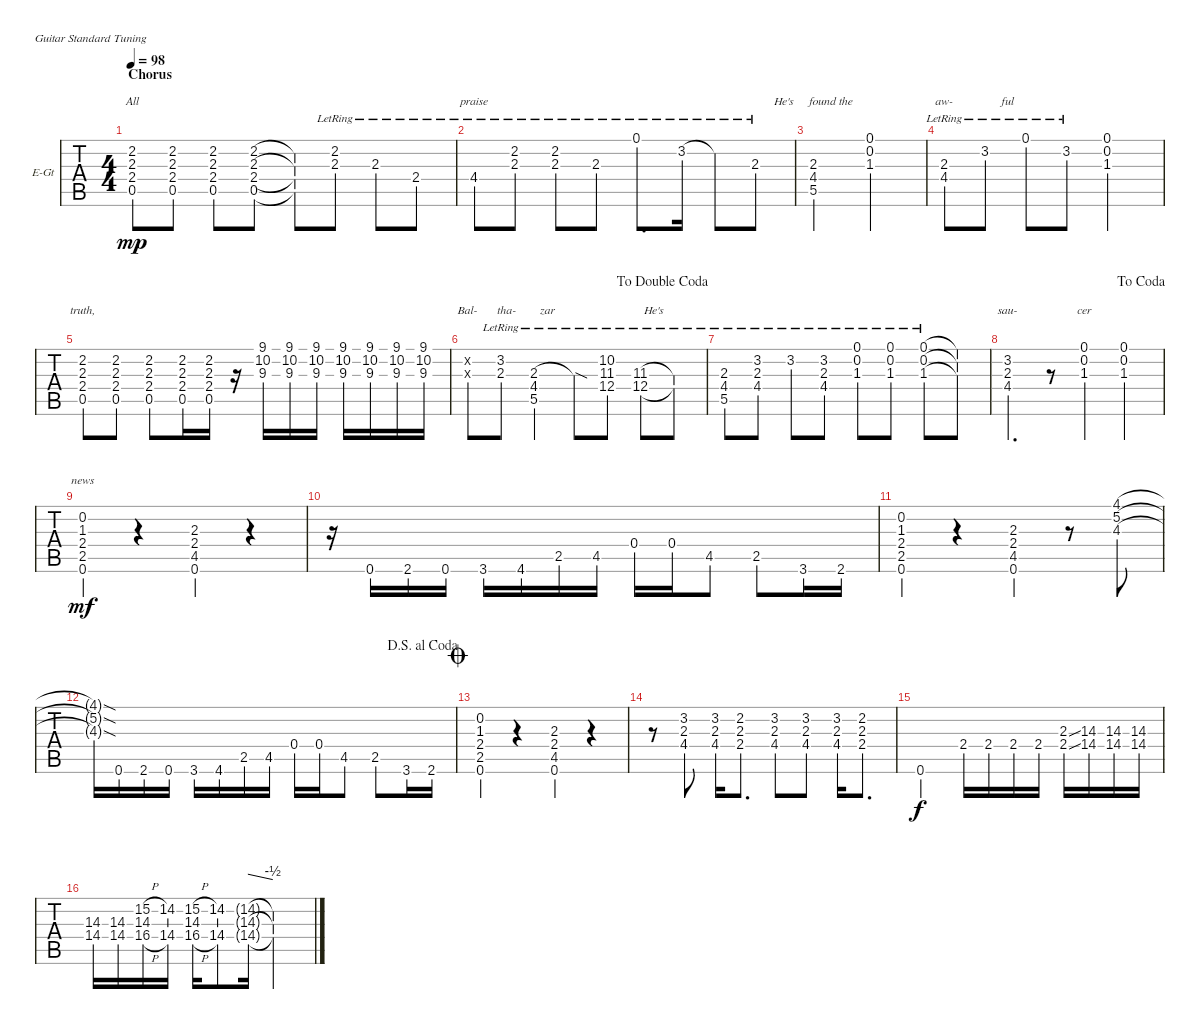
\defaultSystemsLayout 4
\bracketExtendMode nobrackets
\firstSystemTrackNameOrientation horizontal
\otherSystemsTrackNameOrientation horizontal
\track ("Electric Guitar" "E-Gt") {instrument distortionguitar}
\staff {tabs}
\tuning (E4 B3 G3 D3 A2 E2)
\ts (4 4)
\section ("" "Chorus")
\scale
0.424437
\tempo 98
\accidentals auto
\clef g2
\ottava regular
\simile none
\ks c
(0.5 2.4 2.3 2.2).8{lyrics (0 "") lyrics (1 "") lyrics (2 "") lyrics (3 "All") lyrics (4 "") dy mp} (0.5 2.4 2.3 2.2).8{lyrics (0 "") lyrics (1 "") lyrics (2 "") lyrics (3 "") lyrics (4 "")} (0.5 2.4 2.3 2.2).8{lyrics (0 "") lyrics (1 "") lyrics (2 "") lyrics (3 "") lyrics (4 "")} (0.5 2.4 2.3 2.2).8{lyrics (0 "") lyrics (1 "") lyrics (2 "") lyrics (3 "") lyrics (4 "")} (0.5{t} 2.4{t} 2.3{t} 2.2{t}).8{lyrics (0 "") lyrics (1 "") lyrics (2 "") lyrics (3 "") lyrics (4 "")} (2.3{lr} 2.2{lr}).8{lyrics (0 "") lyrics (1 "") lyrics (2 "") lyrics (3 "") lyrics (4 "")} 2.3{lr}.8{lyrics (0 "") lyrics (1 "") lyrics (2 "") lyrics (3 "") lyrics (4 "")} 2.4{lr}.8{lyrics (0 "") lyrics (1 "") lyrics (2 "") lyrics (3 "") lyrics (4 "")} |
\scale
0.384423 4.4{lr}.8{lyrics (0 "") lyrics (1 "") lyrics (2 "") lyrics (3 "praise") lyrics (4 "")} (2.3{lr} 2.2{lr}).8{lyrics (0 "") lyrics (1 "") lyrics (2 "") lyrics (3 "") lyrics (4 "")} (2.2{lr} 2.3{lr}).8{lyrics (0 "") lyrics (1 "") lyrics (2 "") lyrics (3 "") lyrics (4 "")} 2.3{lr}.8{lyrics (0 "") lyrics (1 "") lyrics (2 "") lyrics (3 "") lyrics (4 "")} 0.1{lr}.8{d lyrics (0 "") lyrics (1 "") lyrics (2 "") lyrics (3 "") lyrics (4 "")} 3.2{lr}.16{lyrics (0 "") lyrics (1 "") lyrics (2 "") lyrics (3 "") lyrics (4 "")} 3.2{lr t}.8{lyrics (0 "") lyrics (1 "") lyrics (2 "") lyrics (3 "") lyrics (4 "")} 2.3{lr}.8{lyrics (0 "") lyrics (1 "") lyrics (2 "") lyrics (3 "") lyrics (4 "")} |
\scale
0.190672 (5.5 4.4 2.3).2{lyrics (0 "") lyrics (1 "") lyrics (2 "") lyrics (3 "He's     found the") lyrics (4 "")} (1.3 0.2 0.1).2{lyrics (0 "") lyrics (1 "") lyrics (2 "") lyrics (3 "") lyrics (4 "")} |
(4.4{lr} 2.3{lr}).8{lyrics (0 "") lyrics (1 "") lyrics (2 "") lyrics (3 "aw-") lyrics (4 "")} 3.2{lr}.8{lyrics (0 "") lyrics (1 "") lyrics (2 "") lyrics (3 "               ful ") lyrics (4 "")} 0.1{lr}.8{lyrics (0 "") lyrics (1 "") lyrics (2 "") lyrics (3 "") lyrics (4 "")} 3.2{lr}.8{lyrics (0 "") lyrics (1 "") lyrics (2 "") lyrics (3 "") lyrics (4 "")} (0.1 0.2 1.3).2{lyrics (0 "") lyrics (1 "") lyrics (2 "") lyrics (3 "") lyrics (4 "")} |
(0.5 2.4 2.3 2.2).8{lyrics (0 "") lyrics (1 "") lyrics (2 "") lyrics (3 "truth,") lyrics (4 "")} (2.2 0.5 2.4 2.3).8{lyrics (0 "") lyrics (1 "") lyrics (2 "") lyrics (3 "") lyrics (4 "")} (2.2 0.5 2.4 2.3).8{lyrics (0 "") lyrics (1 "") lyrics (2 "") lyrics (3 "") lyrics (4 "")} (2.2 0.5 2.4 2.3).16{lyrics (0 "") lyrics (1 "") lyrics (2 "") lyrics (3 "") lyrics (4 "")} (2.2 0.5 2.4 2.3).16{lyrics (0 "") lyrics (1 "") lyrics (2 "") lyrics (3 "") lyrics (4 "")} r.16 (9.3 10.2 9.1).16{lyrics (0 "") lyrics (1 "") lyrics (2 "") lyrics (3 "") lyrics (4 "")} (9.1 10.2 9.3).16{lyrics (0 "") lyrics (1 "") lyrics (2 "") lyrics (3 "") lyrics (4 "")} (9.3 10.2 9.1).16{lyrics (0 "") lyrics (1 "") lyrics (2 "") lyrics (3 "") lyrics (4 "")} (9.1 10.2 9.3).16{lyrics (0 "") lyrics (1 "") lyrics (2 "") lyrics (3 "") lyrics (4 "")} (9.3 10.2 9.1).16{lyrics (0 "") lyrics (1 "") lyrics (2 "") lyrics (3 "") lyrics (4 "")} (9.3 10.2 9.1).16{lyrics (0 "") lyrics (1 "") lyrics (2 "") lyrics (3 "") lyrics (4 "")} (9.1 10.2 9.3).16{lyrics (0 "") lyrics (1 "") lyrics (2 "") lyrics (3 "") lyrics (4 "")} |
\jump dadoublecoda
(0.2{x} 0.3{x}).8{lyrics (0 "") lyrics (1 "") lyrics (2 "") lyrics (3 "Bal-") lyrics (4 "")} (2.3{lr} 3.2{lr}).8{lyrics (0 "") lyrics (1 "") lyrics (2 "") lyrics (3 "    tha-") lyrics (4 "")} (2.3{lr} 4.4{lr} 5.5{lr}).4{lyrics (0 "") lyrics (1 "") lyrics (2 "") lyrics (3 "         zar") lyrics (4 "")} 2.3{sod lr t}.8{lyrics (0 "") lyrics (1 "") lyrics (2 "") lyrics (3 "") lyrics (4 "")} (10.2{lr} 11.3{lr} 12.4{lr}).8{lyrics (0 "") lyrics (1 "") lyrics (2 "") lyrics (3 "") lyrics (4 "")} (12.4{lr} 11.3{lr}).8{lyrics (0 "") lyrics (1 "") lyrics (2 "") lyrics (3 "         He's") lyrics (4 "")} (12.4{lr t} 11.3{lr t}).8 |
(5.5{lr} 4.4{lr} 2.3{lr}).8 (2.3{lr} 3.2{lr} 4.4{lr}).8 3.2{lr}.8 (2.3{lr} 3.2{lr} 4.4{lr}).8 (1.3{lr} 0.2{lr} 0.1{lr}).8 (1.3{lr} 0.2{lr} 0.1{lr}).8 (0.1{lr} 0.2{lr} 1.3{lr}).8 (0.1{t} 0.2{t} 1.3{t}).8 |
\jump dacoda
(3.2 2.3 4.4).4{d lyrics (0 "") lyrics (1 "") lyrics (2 "") lyrics (3 "sau-") lyrics (4 "")} r.8 (1.3 0.2 0.1).4{lyrics (0 "") lyrics (1 "") lyrics (2 "") lyrics (3 "cer") lyrics (4 "")} (0.1 0.2 1.3).4{lyrics (0 "") lyrics (1 "") lyrics (2 "") lyrics (3 "") lyrics (4 "")} |
(0.6 2.5 2.4 1.3 0.2).4{lyrics (0 "") lyrics (1 "") lyrics (2 "") lyrics (3 "news") lyrics (4 "") dy mf} r.4 (0.6 4.5 2.4 2.3).4{lyrics (0 "") lyrics (1 "") lyrics (2 "") lyrics (3 "") lyrics (4 "")} r.4 |
r.16 0.6.16{lyrics (0 "") lyrics (1 "") lyrics (2 "") lyrics (3 "") lyrics (4 "")} 2.6.16{lyrics (0 "") lyrics (1 "") lyrics (2 "") lyrics (3 "") lyrics (4 "")} 0.6.16{lyrics (0 "") lyrics (1 "") lyrics (2 "") lyrics (3 "") lyrics (4 "")} 3.6.16{lyrics (0 "") lyrics (1 "") lyrics (2 "") lyrics (3 "") lyrics (4 "")} 4.6.16{lyrics (0 "") lyrics (1 "") lyrics (2 "") lyrics (3 "") lyrics (4 "")} 2.5.16{lyrics (0 "") lyrics (1 "") lyrics (2 "") lyrics (3 "") lyrics (4 "")} 4.5.16{lyrics (0 "") lyrics (1 "") lyrics (2 "") lyrics (3 "") lyrics (4 "")} 0.4.16{lyrics (0 "") lyrics (1 "") lyrics (2 "") lyrics (3 "") lyrics (4 "")} 0.4.16{lyrics (0 "") lyrics (1 "") lyrics (2 "") lyrics (3 "") lyrics (4 "")} 4.5.8{lyrics (0 "") lyrics (1 "") lyrics (2 "") lyrics (3 "") lyrics (4 "")} 2.5.8{lyrics (0 "") lyrics (1 "") lyrics (2 "") lyrics (3 "") lyrics (4 "")} 3.6.16{lyrics (0 "") lyrics (1 "") lyrics (2 "") lyrics (3 "") lyrics (4 "")} 2.6.16{lyrics (0 "") lyrics (1 "") lyrics (2 "") lyrics (3 "") lyrics (4 "")} |
(0.6 2.5 2.4 1.3 0.2).4{lyrics (0 "") lyrics (1 "") lyrics (2 "") lyrics (3 "") lyrics (4 "")} r.4 (0.6 4.5 2.4 2.3).4{lyrics (0 "") lyrics (1 "") lyrics (2 "") lyrics (3 "") lyrics (4 "")} r.8 (4.3 5.2 4.1).8{lyrics (0 "") lyrics (1 "") lyrics (2 "") lyrics (3 "") lyrics (4 "")} |
\jump dalsegnoalcoda
(4.3{sod t} 5.2{sod t} 4.1{sod t}).16{lyrics (0 "") lyrics (1 "") lyrics (2 "") lyrics (3 "") lyrics (4 "")} 0.6.16{lyrics (0 "") lyrics (1 "") lyrics (2 "") lyrics (3 "") lyrics (4 "")} 2.6.16{lyrics (0 "") lyrics (1 "") lyrics (2 "") lyrics (3 "") lyrics (4 "")} 0.6.16{lyrics (0 "") lyrics (1 "") lyrics (2 "") lyrics (3 "") lyrics (4 "")} 3.6.16{lyrics (0 "") lyrics (1 "") lyrics (2 "") lyrics (3 "") lyrics (4 "")} 4.6.16{lyrics (0 "") lyrics (1 "") lyrics (2 "") lyrics (3 "") lyrics (4 "")} 2.5.16{lyrics (0 "") lyrics (1 "") lyrics (2 "") lyrics (3 "") lyrics (4 "")} 4.5.16{lyrics (0 "") lyrics (1 "") lyrics (2 "") lyrics (3 "") lyrics (4 "")} 0.4.16{lyrics (0 "") lyrics (1 "") lyrics (2 "") lyrics (3 "") lyrics (4 "")} 0.4.16{lyrics (0 "") lyrics (1 "") lyrics (2 "") lyrics (3 "") lyrics (4 "")} 4.5.8{lyrics (0 "") lyrics (1 "") lyrics (2 "") lyrics (3 "") lyrics (4 "")} 2.5.8{lyrics (0 "") lyrics (1 "") lyrics (2 "") lyrics (3 "") lyrics (4 "")} 3.6.16{lyrics (0 "") lyrics (1 "") lyrics (2 "") lyrics (3 "") lyrics (4 "")} 2.6.16{lyrics (0 "") lyrics (1 "") lyrics (2 "") lyrics (3 "") lyrics (4 "")} |
\jump coda
\scale
0.121921 (0.6 2.5 2.4 1.3 0.2).4{lyrics (0 "") lyrics (1 "") lyrics (2 "") lyrics (3 "") lyrics (4 "")} r.4 (0.6 4.5 2.4 2.3).4{lyrics (0 "") lyrics (1 "") lyrics (2 "") lyrics (3 "") lyrics (4 "")} r.4 |
\scale
0.2704 r.8 (4.4{st} 2.3{st} 3.2{st}).8{lyrics (0 "") lyrics (1 "") lyrics (2 "") lyrics (3 "") lyrics (4 "")} (3.2 2.3 4.4).16{lyrics (0 "") lyrics (1 "") lyrics (2 "") lyrics (3 "") lyrics (4 "")} (2.2 2.3 2.4).8{d lyrics (0 "") lyrics (1 "") lyrics (2 "") lyrics (3 "") lyrics (4 "")} (3.2{st} 2.3{st} 4.4{st}).8{lyrics (0 "") lyrics (1 "") lyrics (2 "") lyrics (3 "") lyrics (4 "")} (4.4 2.3 3.2).8{lyrics (0 "") lyrics (1 "") lyrics (2 "") lyrics (3 "") lyrics (4 "")} (3.2 2.3 4.4).16{lyrics (0 "") lyrics (1 "") lyrics (2 "") lyrics (3 "") lyrics (4 "")} (2.4 2.3 2.2).8{d lyrics (0 "") lyrics (1 "") lyrics (2 "") lyrics (3 "") lyrics (4 "")} |
\scale
0.319155 0.6.2{lyrics (0 "") lyrics (1 "") lyrics (2 "") lyrics (3 "") lyrics (4 "") dy f} 2.4.16{lyrics (0 "") lyrics (1 "") lyrics (2 "") lyrics (3 "") lyrics (4 "")} 2.4.16{lyrics (0 "") lyrics (1 "") lyrics (2 "") lyrics (3 "") lyrics (4 "")} 2.4.16{lyrics (0 "") lyrics (1 "") lyrics (2 "") lyrics (3 "") lyrics (4 "")} 2.4.16{lyrics (0 "") lyrics (1 "") lyrics (2 "") lyrics (3 "") lyrics (4 "")} (2.4{sou} 2.3{sou}).16{lyrics (0 "") lyrics (1 "") lyrics (2 "") lyrics (3 "") lyrics (4 "")} (14.3 14.4).16{lyrics (0 "") lyrics (1 "") lyrics (2 "") lyrics (3 "") lyrics (4 "")} (14.4 14.3).16{lyrics (0 "") lyrics (1 "") lyrics (2 "") lyrics (3 "") lyrics (4 "")} (14.3 14.4).16{lyrics (0 "") lyrics (1 "") lyrics (2 "") lyrics (3 "") lyrics (4 "")} |
\scale
0.288586 (14.4 14.3).16{lyrics (0 "") lyrics (1 "") lyrics (2 "") lyrics (3 "") lyrics (4 "")} (14.4 14.3).16{lyrics (0 "") lyrics (1 "") lyrics (2 "") lyrics (3 "") lyrics (4 "")} (16.4{h} 14.3 15.2{h}).16{lyrics (0 "") lyrics (1 "") lyrics (2 "") lyrics (3 "") lyrics (4 "")} (14.4 14.2).16{lyrics (0 "") lyrics (1 "") lyrics (2 "") lyrics (3 "") lyrics (4 "")} (16.4{h} 14.3 15.2{h}).16{lyrics (0 "") lyrics (1 "") lyrics (2 "") lyrics (3 "") lyrics (4 "")} (14.4 14.2).8{lyrics (0 "") lyrics (1 "") lyrics (2 "") lyrics (3 "") lyrics (4 "")} (14.3{g} 14.4{g} 14.2{g}).16{tbe (dive default 0 0 8.4 -2) lyrics (0 "") lyrics (1 "") lyrics (2 "") lyrics (3 "") lyrics (4 "")} (14.3{t} 14.4{t} 14.2{t}).2{lyrics (0 "") lyrics (1 "") lyrics (2 "") lyrics (3 "") lyrics (4 "")}
